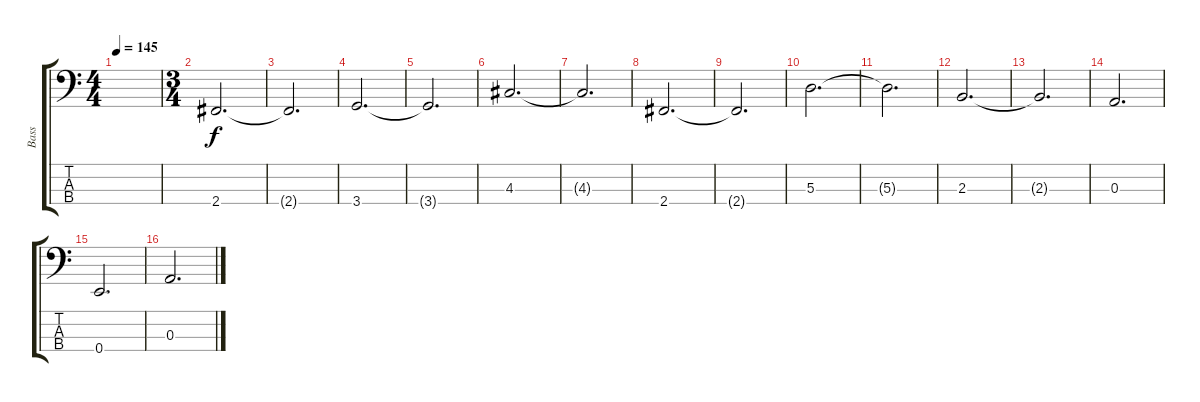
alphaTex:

\track ("Bass" "Bass") {instrument electricbassfinger}
\staff {score tabs}
\tuning (G2 D2 A1 E1) {hide}
\ts (4 4)
\tempo 145
\clef f4
\ks c
|
\ts (3 4)
2.4.2{d} |
2.4{t}.2{d} |
3.4.2{d} |
3.4{t}.2{d} |
4.3.2{d} |
4.3{t}.2{d} |
2.4.2{d} |
2.4{t}.2{d} |
5.3.2{d} |
5.3{t}.2{d} |
2.3.2{d} |
2.3{t}.2{d} |
0.3.2{d} |
0.4.2{d} |
0.3.2{d}
